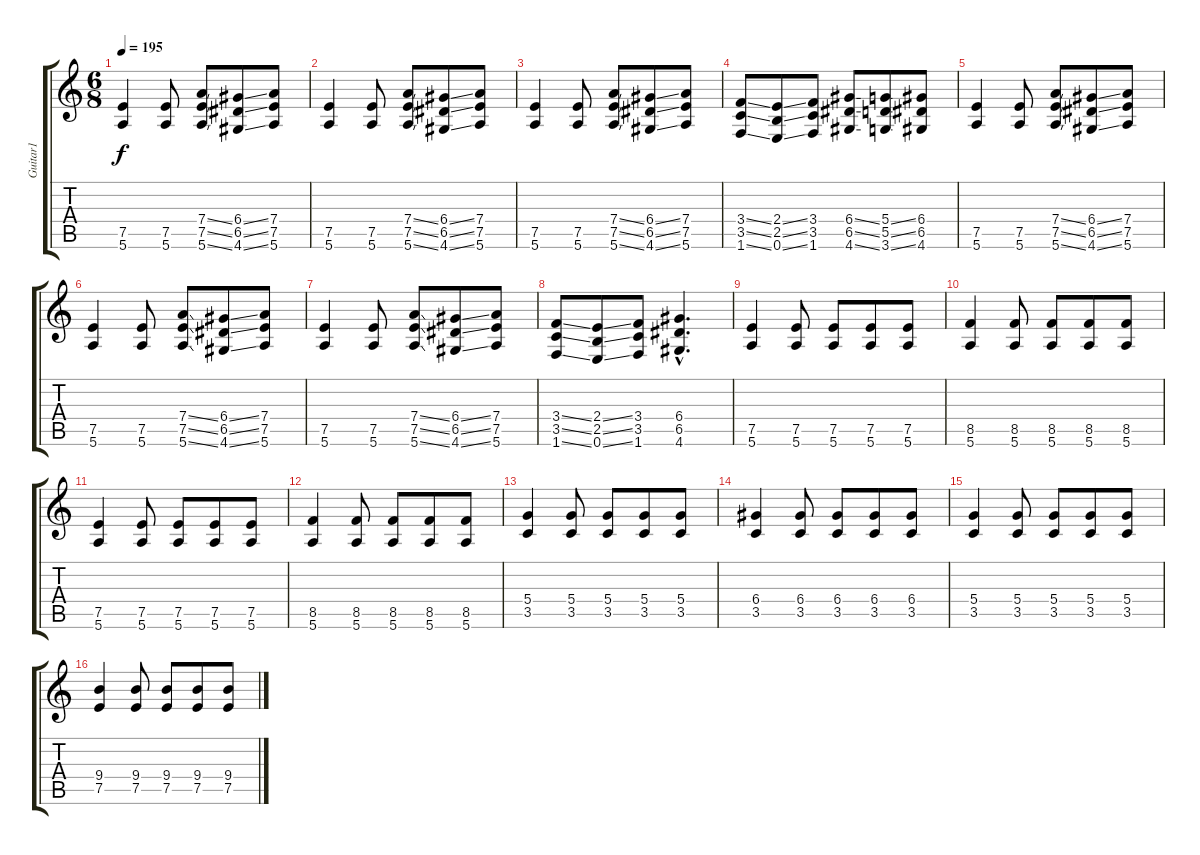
\track ("Guitar1" "Guitar1") {instrument distortionguitar}
\staff {score tabs}
\tuning (E4 B3 G3 D3 A2 E2) {hide}
\ts (6 8)
\tempo 195
\clef g2
\ks c
(7.5 5.6).4{dy f} (7.5 5.6).8 (7.4{ss} 7.5{ss} 5.6{ss}).8 (6.4{ss} 6.5{ss} 4.6{ss}).8 (7.4 7.5 5.6).8 |
(7.5 5.6).4 (7.5 5.6).8 (7.4{ss} 7.5{ss} 5.6{ss}).8 (6.4{ss} 6.5{ss} 4.6{ss}).8 (7.4 7.5 5.6).8 |
(7.5 5.6).4 (7.5 5.6).8 (7.4{ss} 7.5{ss} 5.6{ss}).8 (6.4{ss} 6.5{ss} 4.6{ss}).8 (7.4 7.5 5.6).8 |
(3.4{ss} 3.5{ss} 1.6{ss}).8 (2.4{ss} 2.5{ss} 0.6{ss}).8 (3.4 3.5 1.6).8 (6.4{ss} 6.5{ss} 4.6{ss}).8 (5.4{ss} 5.5{ss} 3.6{ss}).8 (6.4 6.5 4.6).8 |
(7.5 5.6).4 (7.5 5.6).8 (7.4{ss} 7.5{ss} 5.6{ss}).8 (6.4{ss} 6.5{ss} 4.6{ss}).8 (7.4 7.5 5.6).8 |
(7.5 5.6).4 (7.5 5.6).8 (7.4{ss} 7.5{ss} 5.6{ss}).8 (6.4{ss} 6.5{ss} 4.6{ss}).8 (7.4 7.5 5.6).8 |
(7.5 5.6).4 (7.5 5.6).8 (7.4{ss} 7.5{ss} 5.6{ss}).8 (6.4{ss} 6.5{ss} 4.6{ss}).8 (7.4 7.5 5.6).8 |
(3.4{ss} 3.5{ss} 1.6{ss}).8 (2.4{ss} 2.5{ss} 0.6{ss}).8 (3.4 3.5 1.6).8 (6.4{hac} 6.5{hac} 4.6{hac}).4{d} |
(7.5 5.6).4 (7.5 5.6).8 (7.5 5.6).8 (7.5 5.6).8 (7.5 5.6).8 |
(8.5 5.6).4 (8.5 5.6).8 (8.5 5.6).8 (8.5 5.6).8 (8.5 5.6).8 |
(7.5 5.6).4 (7.5 5.6).8 (7.5 5.6).8 (7.5 5.6).8 (7.5 5.6).8 |
(8.5 5.6).4 (8.5 5.6).8 (8.5 5.6).8 (8.5 5.6).8 (8.5 5.6).8 |
(5.4 3.5).4 (5.4 3.5).8 (5.4 3.5).8 (5.4 3.5).8 (5.4 3.5).8 |
(6.4 3.5).4 (6.4 3.5).8 (6.4 3.5).8 (6.4 3.5).8 (6.4 3.5).8 |
(5.4 3.5).4 (5.4 3.5).8 (5.4 3.5).8 (5.4 3.5).8 (5.4 3.5).8 |
(9.4 7.5).4 (9.4 7.5).8 (9.4 7.5).8 (9.4 7.5).8 (9.4 7.5).8
